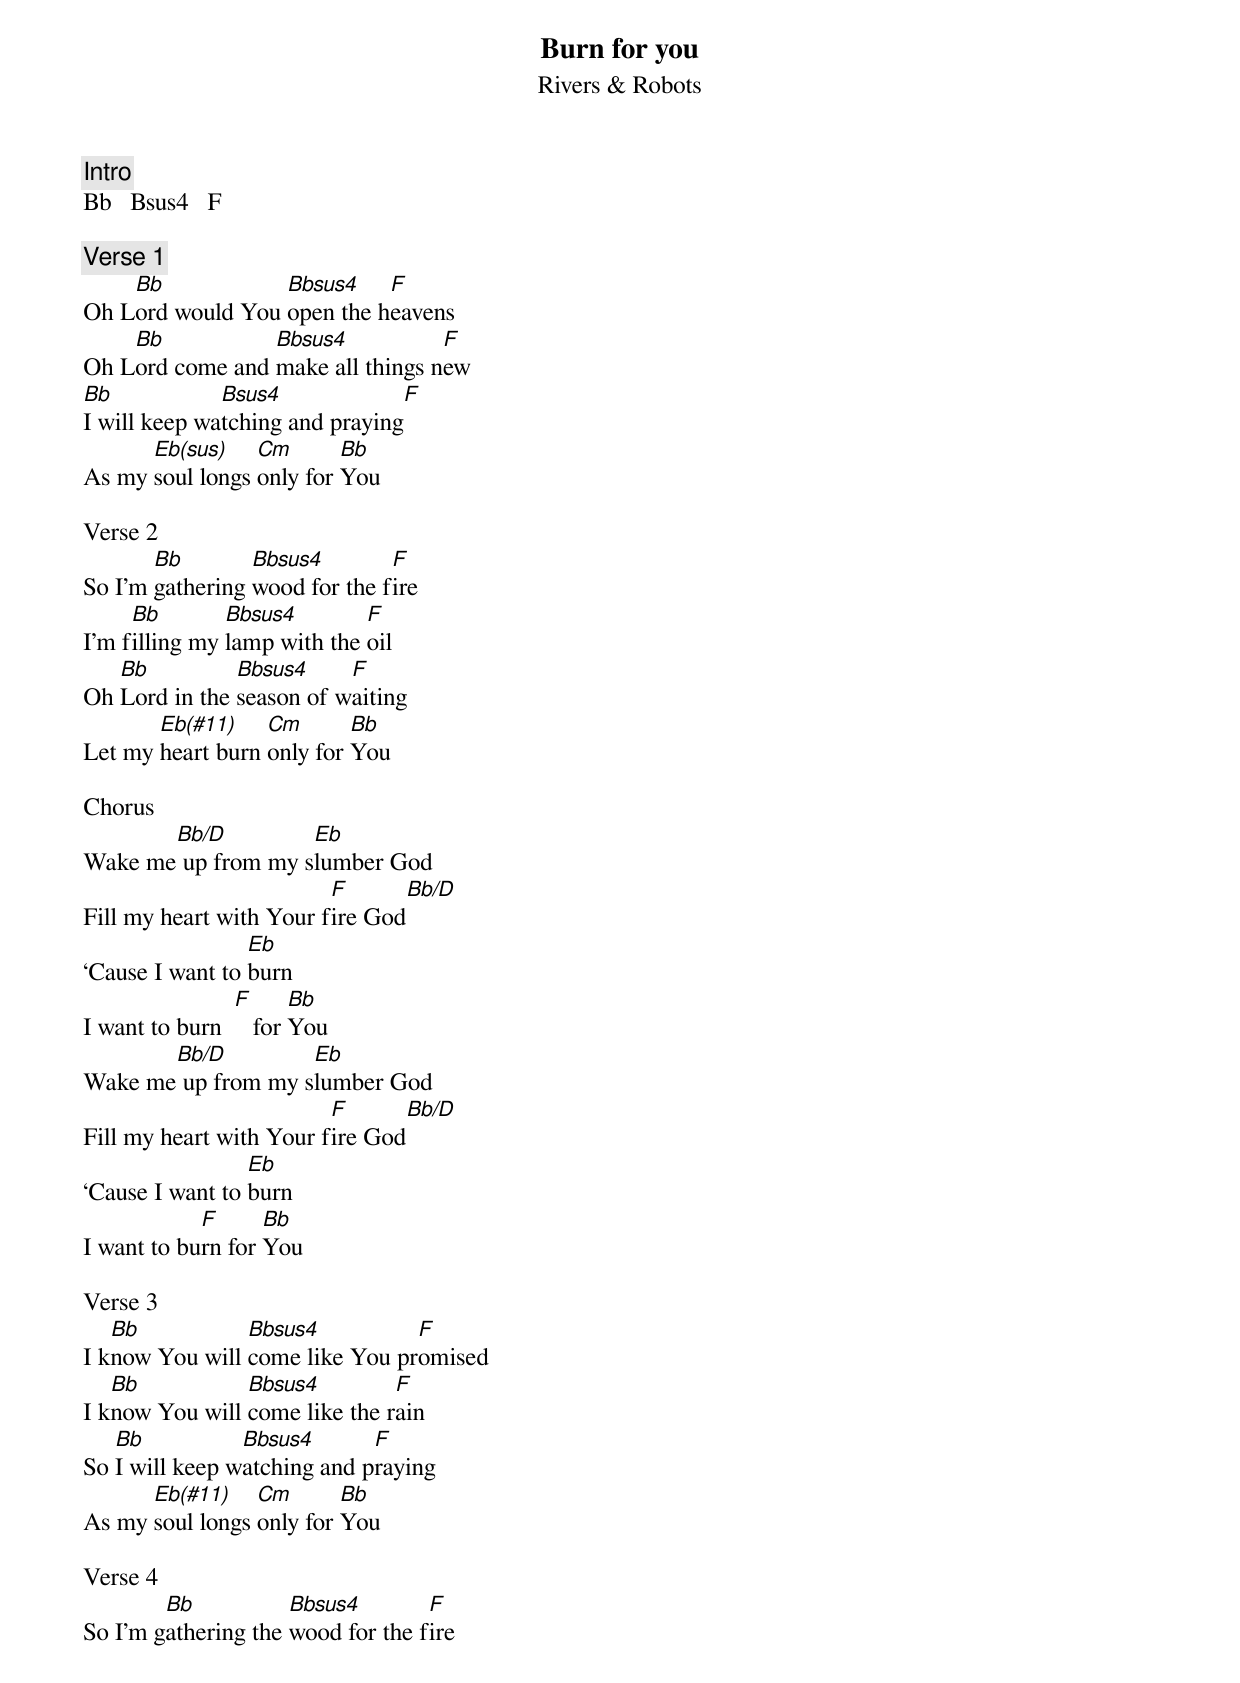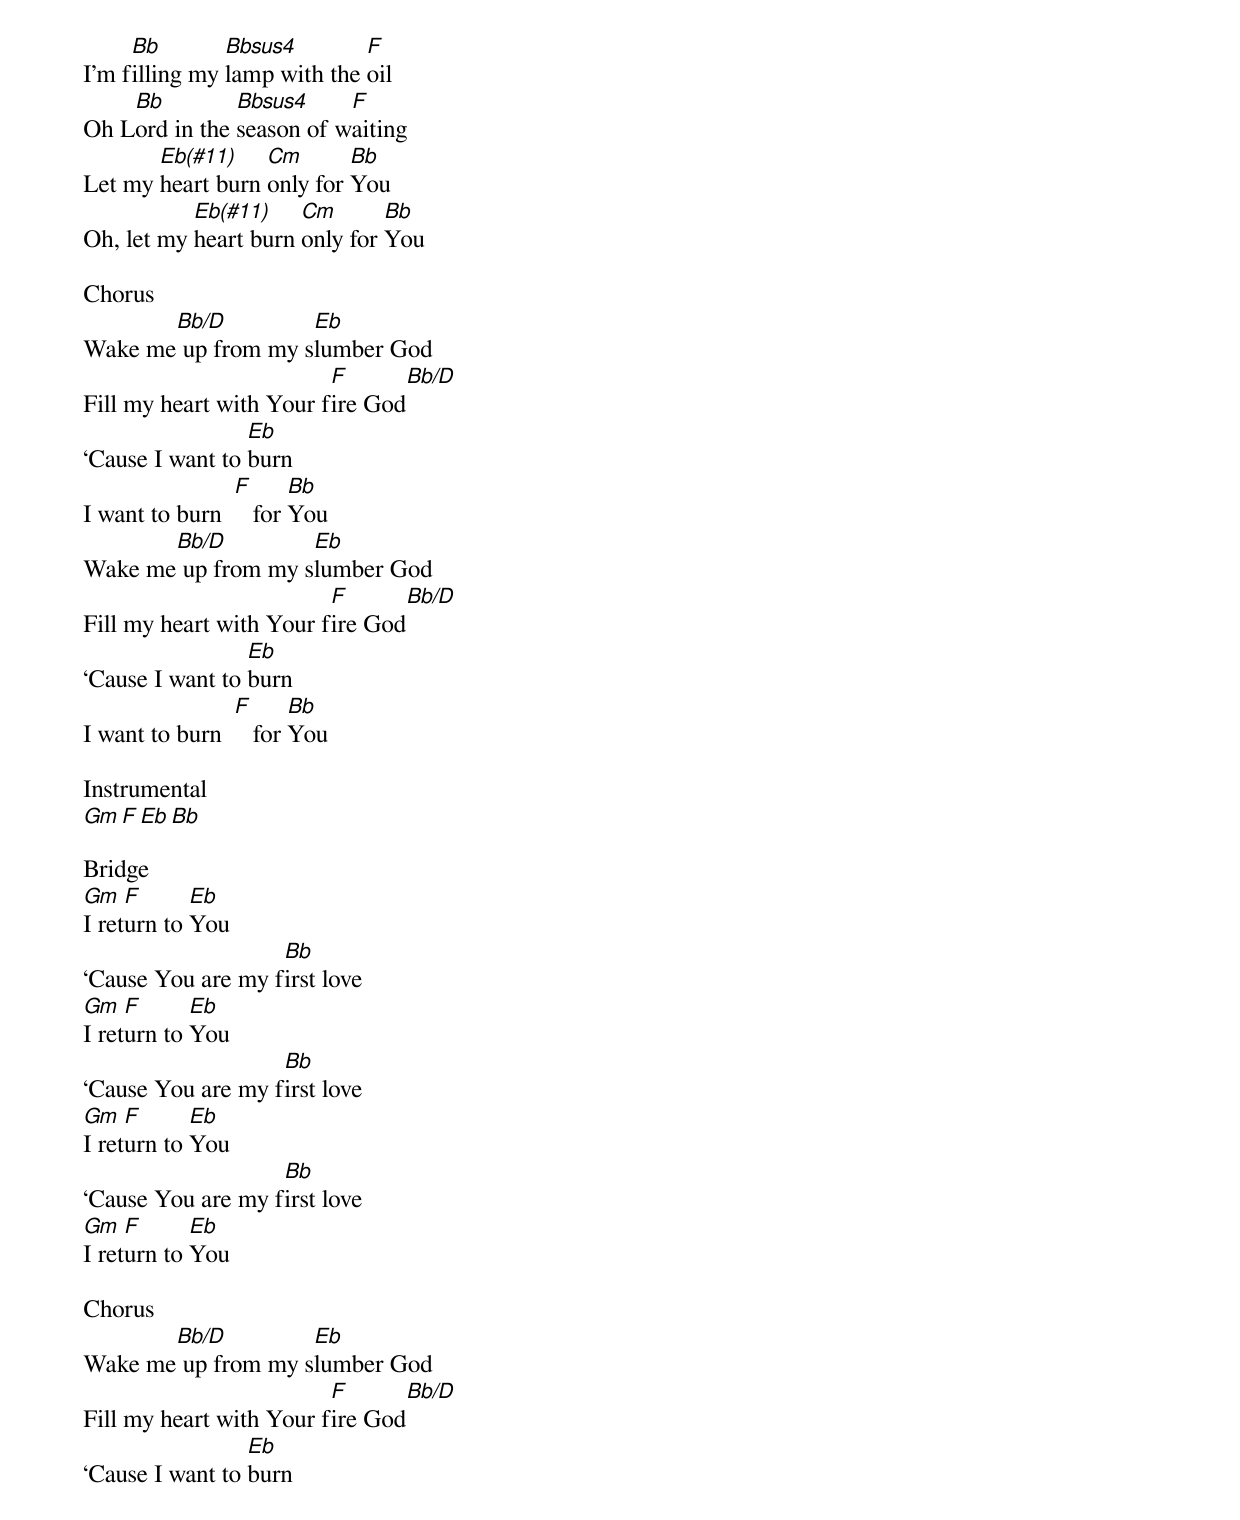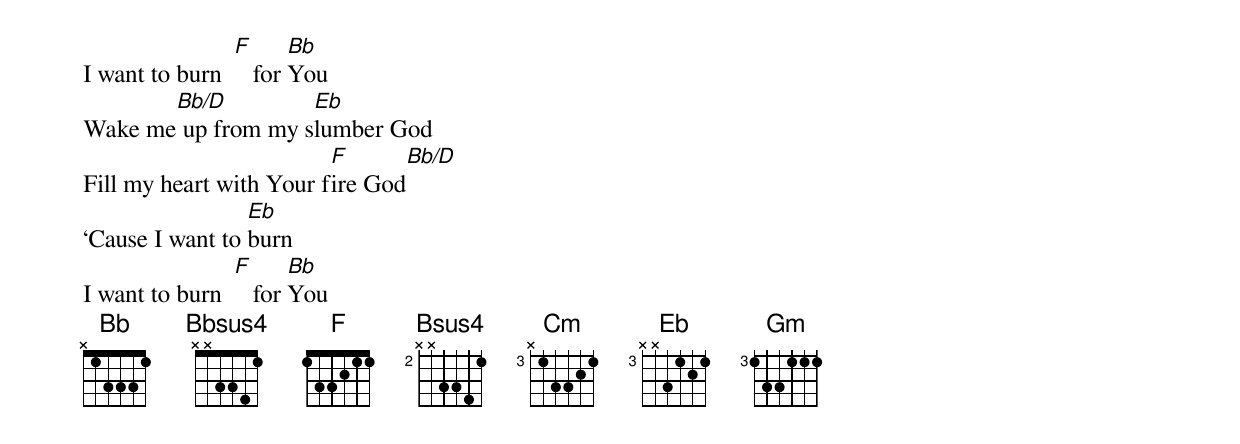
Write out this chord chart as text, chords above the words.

Burn for you
Rivers & Robots

Intro
Bb   Bsus4   F

Verse 1
    Bb            Bbsus4    F
Oh Lord would You open the heavens
    Bb           Bbsus4           F
Oh Lord come and make all things new
Bb            Bsus4              F
I will keep watching and praying
      Eb(sus)    Cm       Bb
As my soul longs only for You

Verse 2
       Bb        Bbsus4        F
So I’m gathering wood for the fire
     Bb        Bbsus4        F
I’m filling my lamp with the oil
   Bb          Bbsus4     F
Oh Lord in the season of waiting
       Eb(#11)    Cm       Bb
Let my heart burn only for You

Chorus
       Bb/D         Eb
Wake me up from my slumber God
                         F       Bb/D
Fill my heart with Your fire God
                 Eb
‘Cause I want to burn
                F      Bb
I want to burn     for You
       Bb/D         Eb
Wake me up from my slumber God
                         F       Bb/D
Fill my heart with Your fire God
                 Eb
‘Cause I want to burn
            F      Bb
I want to burn for You

Verse 3
   Bb           Bbsus4          F
I know You will come like You promised
   Bb           Bbsus4         F
I know You will come like the rain
   Bb           Bbsus4       F
So I will keep watching and praying
      Eb(#11)    Cm       Bb
As my soul longs only for You

Verse 4
        Bb           Bbsus4        F
So I’m gathering the wood for the fire
     Bb        Bbsus4        F
I’m filling my lamp with the oil
    Bb         Bbsus4     F
Oh Lord in the season of waiting
       Eb(#11)    Cm       Bb
Let my heart burn only for You
           Eb(#11)    Cm       Bb
Oh, let my heart burn only for You

Chorus
       Bb/D         Eb
Wake me up from my slumber God
                         F       Bb/D
Fill my heart with Your fire God
                 Eb
‘Cause I want to burn
                F      Bb
I want to burn     for You
       Bb/D         Eb
Wake me up from my slumber God
                         F       Bb/D
Fill my heart with Your fire God
                 Eb
‘Cause I want to burn
                F      Bb
I want to burn     for You

Instrumental
Gm   F   Eb   Bb

Bridge
Gm   F      Eb
I return to You
                   Bb
‘Cause You are my first love
Gm   F      Eb
I return to You
                   Bb
‘Cause You are my first love
Gm   F      Eb
I return to You
                   Bb
‘Cause You are my first love
Gm   F      Eb
I return to You

Chorus
       Bb/D         Eb
Wake me up from my slumber God
                         F       Bb/D
Fill my heart with Your fire God
                 Eb
‘Cause I want to burn
                F      Bb
I want to burn     for You
       Bb/D         Eb
Wake me up from my slumber God
                         F       Bb/D
Fill my heart with Your fire God
                 Eb
‘Cause I want to burn
                F      Bb
I want to burn     for You
